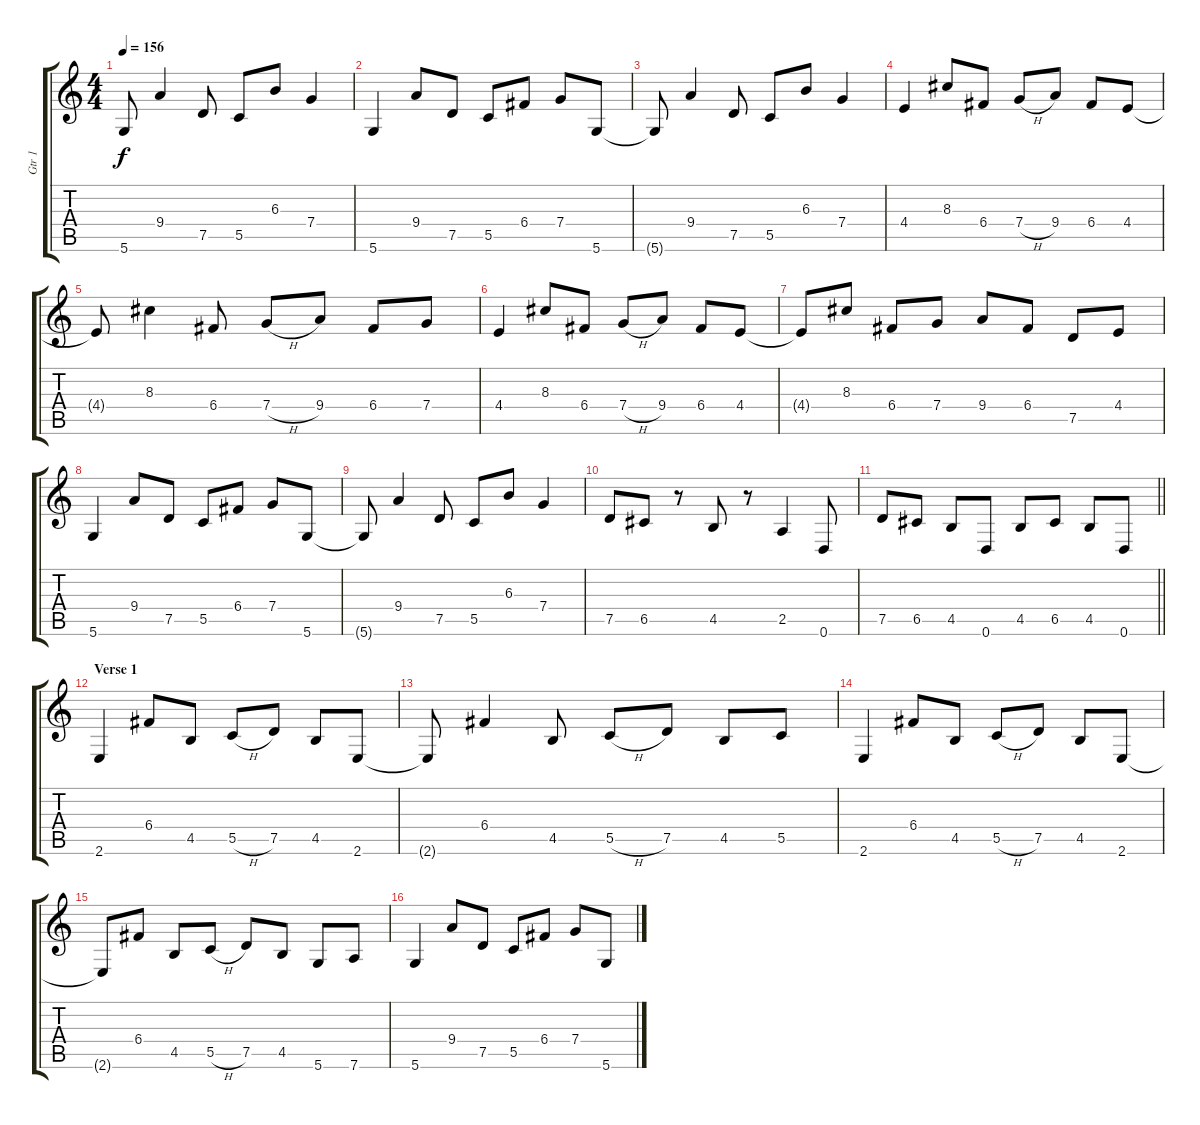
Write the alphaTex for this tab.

\track ("Gtr 1" "Gtr 1") {instrument distortionguitar}
\staff {score tabs}
\tuning (D4 A3 F3 C3 G2 D2) {hide}
\ts (4 4)
\tempo 156
\clef g2
\ks c
5.6{t}.8{dy f} 9.4.4 7.5.8 5.5.8 6.3.8 7.4.4 |
5.6.4 9.4.8 7.5.8 5.5.8 6.4.8 7.4.8 5.6.8 |
5.6{t}.8 9.4.4 7.5.8 5.5.8 6.3.8 7.4.4 |
4.4.4 8.3.8 6.4.8 7.4{h}.8 9.4.8 6.4.8 4.4.8 |
4.4{t}.8 8.3.4 6.4.8 7.4{h}.8 9.4.8 6.4.8 7.4.8 |
4.4.4 8.3.8 6.4.8 7.4{h}.8 9.4.8 6.4.8 4.4.8 |
4.4{t}.8 8.3.8 6.4.8 7.4.8 9.4.8 6.4.8 7.5.8 4.4.8 |
5.6.4 9.4.8 7.5.8 5.5.8 6.4.8 7.4.8 5.6.8 |
5.6{t}.8 9.4.4 7.5.8 5.5.8 6.3.8 7.4.4 |
7.5.8 6.5.8 r.8 4.5.8 r.8 2.5.4 0.6.8 |
\barLineRight lightlight
7.5.8 6.5.8 4.5.8 0.6.8 4.5.8 6.5.8 4.5.8 0.6.8 |
\section ("" "Verse 1")
2.6.4 6.4.8 4.5.8 5.5{h}.8 7.5.8 4.5.8 2.6.8 |
2.6{t}.8 6.4.4 4.5.8 5.5{h}.8 7.5.8 4.5.8 5.5.8 |
2.6.4 6.4.8 4.5.8 5.5{h}.8 7.5.8 4.5.8 2.6.8 |
2.6{t}.8 6.4.8 4.5.8 5.5{h}.8 7.5.8 4.5.8 5.6.8 7.6.8 |
5.6.4 9.4.8 7.5.8 5.5.8 6.4.8 7.4.8 5.6.8
